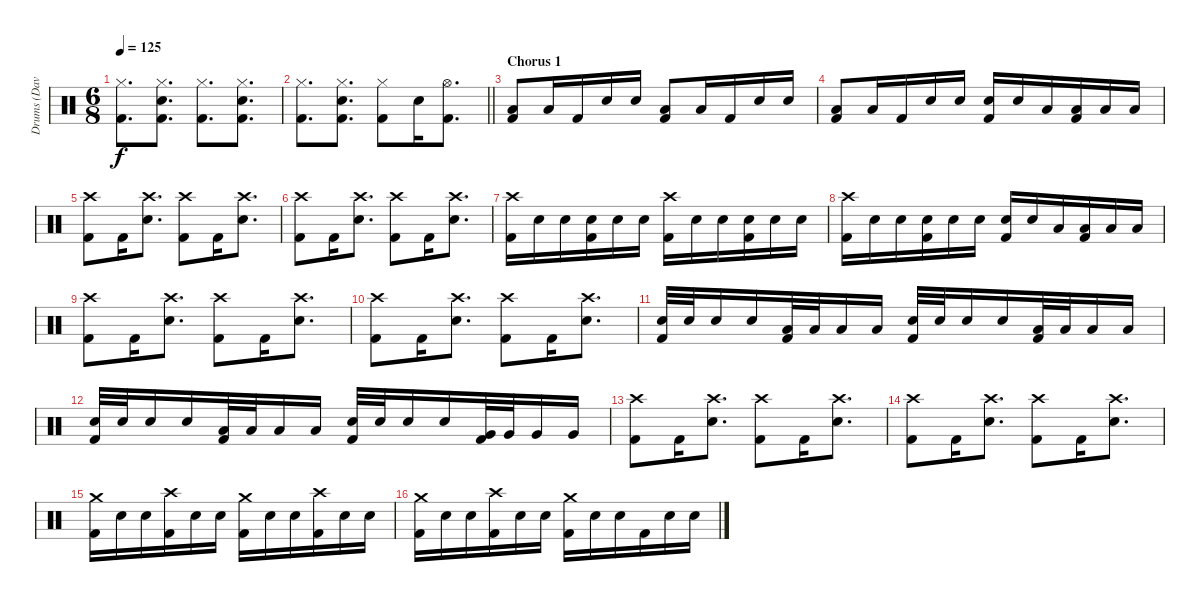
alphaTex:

\track ("Drums (Dave Grohl)" "Drums (Dav") {instrument percussion}
\staff {score}
\articulation defaults
\ts (6 8)
\tempo 125
\clef neutral
\ks c
("Hi-Hat (closed)" "Kick (hit) 2").8{d dy f} ("Hi-Hat (closed)" "Electric Snare (hit)" "Kick (hit) 2").8{d} ("Hi-Hat (closed)" "Kick (hit) 2").8{d} ("Hi-Hat (closed)" "Electric Snare (hit)" "Kick (hit) 2").8{d} |
\barLineRight lightlight
("Hi-Hat (closed)" "Kick (hit) 2").8{d} ("Hi-Hat (closed)" "Electric Snare (hit)" "Kick (hit) 2").8{d} ("Hi-Hat (closed)" "Kick (hit) 2").8 "Electric Snare (hit)".16 ("Hi-Hat (open)" "Kick (hit) 2").8{d} |
\section ("" "Chorus 1")
("Low Tom (hit)" "Kick (hit) 2").8 "Low Tom (hit)".16 "Kick (hit) 2".16 "Electric Snare (hit)".16 "Electric Snare (hit)".16 ("Low Tom (hit)" "Kick (hit) 2").8 "Low Tom (hit)".16 "Kick (hit) 2".16 "Electric Snare (hit)".16 "Electric Snare (hit)".16 |
("Low Tom (hit)" "Kick (hit) 2").8 "Low Tom (hit)".16 "Kick (hit) 2".16 "Electric Snare (hit)".16 "Electric Snare (hit)".16 ("Electric Snare (hit)" "Kick (hit) 2").16 "Electric Snare (hit)".16 "Low Tom (hit)".16 ("Low Tom (hit)" "Kick (hit) 2").16 "Low Floor Tom (hit)".16 "Low Floor Tom (hit)".16 |
("Crash high (hit)" "Kick (hit) 2").8 "Kick (hit) 2".16 ("Crash high (hit)" "Electric Snare (hit)").8{d} ("Crash high (hit)" "Kick (hit) 2").8 "Kick (hit) 2".16 ("Crash high (hit)" "Electric Snare (hit)").8{d} |
("Crash high (hit)" "Kick (hit) 2").8 "Kick (hit) 2".16 ("Crash high (hit)" "Electric Snare (hit)").8{d} ("Crash high (hit)" "Kick (hit) 2").8 "Kick (hit) 2".16 ("Crash high (hit)" "Electric Snare (hit)").8{d} |
("Crash high (hit)" "Kick (hit) 2").16 "Electric Snare (hit)".16 "Electric Snare (hit)".16 ("Electric Snare (hit)" "Kick (hit) 2").16 "Electric Snare (hit)".16 "Electric Snare (hit)".16 ("Crash high (hit)" "Kick (hit) 2").16 "Electric Snare (hit)".16 "Electric Snare (hit)".16 ("Electric Snare (hit)" "Kick (hit) 2").16 "Electric Snare (hit)".16 "Electric Snare (hit)".16 |
("Crash high (hit)" "Kick (hit) 2").16 "Electric Snare (hit)".16 "Electric Snare (hit)".16 ("Electric Snare (hit)" "Kick (hit) 2").16 "Electric Snare (hit)".16 "Electric Snare (hit)".16 ("Electric Snare (hit)" "Kick (hit) 2").16 "Electric Snare (hit)".16 "Low Tom (hit)".16 ("Low Tom (hit)" "Kick (hit) 2").16 "Low Floor Tom (hit)".16 "Low Floor Tom (hit)".16 |
("Crash high (hit)" "Kick (hit) 2").8 "Kick (hit) 2".16 ("Crash high (hit)" "Electric Snare (hit)").8{d} ("Crash high (hit)" "Kick (hit) 2").8 "Kick (hit) 2".16 ("Crash high (hit)" "Electric Snare (hit)").8{d} |
("Crash high (hit)" "Kick (hit) 2").8 "Kick (hit) 2".16 ("Crash high (hit)" "Electric Snare (hit)").8{d} ("Crash high (hit)" "Kick (hit) 2").8 "Kick (hit) 2".16 ("Crash high (hit)" "Electric Snare (hit)").8{d} |
("Electric Snare (hit)" "Kick (hit) 2").32 "Electric Snare (hit)".32 "Electric Snare (hit)".16 "Electric Snare (hit)".16 ("Low Tom (hit)" "Kick (hit) 2").32 "Low Tom (hit)".32 "Low Tom (hit)".16 "Low Tom (hit)".16 ("Electric Snare (hit)" "Kick (hit) 2").32 "Electric Snare (hit)".32 "Electric Snare (hit)".16 "Electric Snare (hit)".16 ("Low Tom (hit)" "Kick (hit) 2").32 "Low Tom (hit)".32 "Low Tom (hit)".16 "Low Tom (hit)".16 |
("Electric Snare (hit)" "Kick (hit) 2").32 "Electric Snare (hit)".32 "Electric Snare (hit)".16 "Electric Snare (hit)".16 ("Low Tom (hit)" "Kick (hit) 2").32 "Low Tom (hit)".32 "Low Tom (hit)".16 "Low Tom (hit)".16 ("Electric Snare (hit)" "Kick (hit) 2").32 "Electric Snare (hit)".32 "Electric Snare (hit)".16 "Electric Snare (hit)".16 ("Very Low Tom (hit)" "Kick (hit) 2").32 "Very Low Tom (hit)".32 "Very Low Tom (hit)".16 "Very Low Tom (hit)".16 |
("Crash high (hit)" "Kick (hit) 2").8 "Kick (hit) 2".16 ("Crash high (hit)" "Electric Snare (hit)").8{d} ("Crash high (hit)" "Kick (hit) 2").8 "Kick (hit) 2".16 ("Crash high (hit)" "Electric Snare (hit)").8{d} |
("Crash high (hit)" "Kick (hit) 2").8 "Kick (hit) 2".16 ("Crash high (hit)" "Electric Snare (hit)").8{d} ("Crash high (hit)" "Kick (hit) 2").8 "Kick (hit) 2".16 ("Crash high (hit)" "Electric Snare (hit)").8{d} |
("Crash medium (hit)" "Kick (hit) 2").16 "Electric Snare (hit)".16 "Electric Snare (hit)".16 ("Crash high (hit)" "Kick (hit) 2").16 "Electric Snare (hit)".16 "Electric Snare (hit)".16 ("Crash medium (hit)" "Kick (hit) 2").16 "Electric Snare (hit)".16 "Electric Snare (hit)".16 ("Crash high (hit)" "Kick (hit) 2").16 "Electric Snare (hit)".16 "Electric Snare (hit)".16 |
("Crash medium (hit)" "Kick (hit) 2").16 "Electric Snare (hit)".16 "Electric Snare (hit)".16 ("Crash high (hit)" "Kick (hit) 2").16 "Electric Snare (hit)".16 "Electric Snare (hit)".16 ("Crash medium (hit)" "Kick (hit) 2").16 "Electric Snare (hit)".16 "Electric Snare (hit)".16 "Kick (hit) 2".16 "Electric Snare (hit)".16 "Electric Snare (hit)".16
